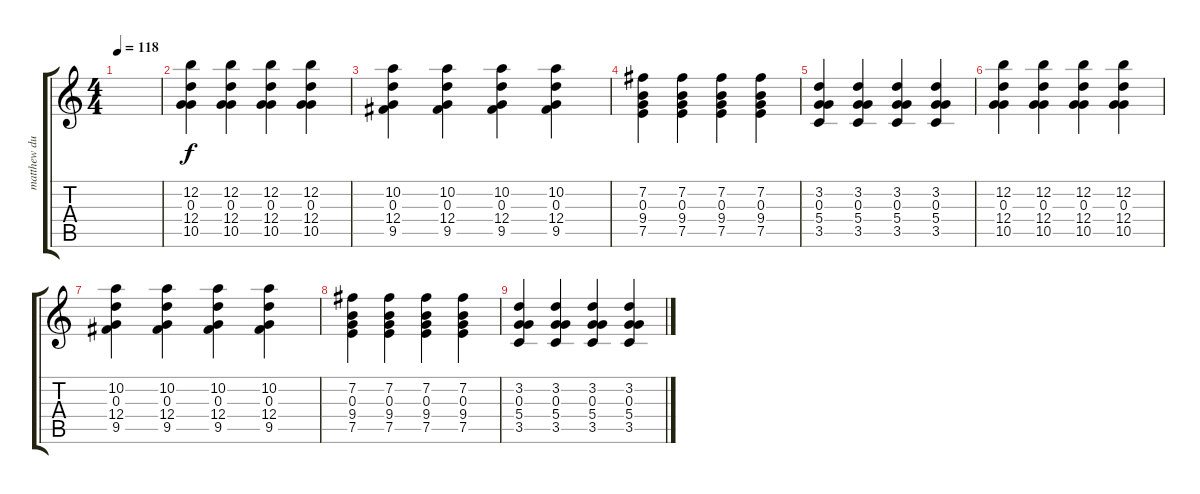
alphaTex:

\track ("matthew dub" "matthew du") {instrument electricguitarjazz}
\staff {score tabs}
\tuning (E4 B3 G3 D3 A2 E2) {hide}
\ts (4 4)
\tempo 118
\clef g2
\ks c
|
(12.2 0.3 12.4 10.5).4 (12.2 0.3 12.4 10.5).4 (12.2 0.3 12.4 10.5).4 (12.2 0.3 12.4 10.5).4 |
(10.2 0.3 12.4 9.5).4 (10.2 0.3 12.4 9.5).4 (10.2 0.3 12.4 9.5).4 (10.2 0.3 12.4 9.5).4 |
(7.2 0.3 9.4 7.5).4 (7.2 0.3 9.4 7.5).4 (7.2 0.3 9.4 7.5).4 (7.2 0.3 9.4 7.5).4 |
(3.2 0.3 5.4 3.5).4 (3.2 0.3 5.4 3.5).4 (3.2 0.3 5.4 3.5).4 (3.2 0.3 5.4 3.5).4 |
(12.2 0.3 12.4 10.5).4 (12.2 0.3 12.4 10.5).4 (12.2 0.3 12.4 10.5).4 (12.2 0.3 12.4 10.5).4 |
(10.2 0.3 12.4 9.5).4 (10.2 0.3 12.4 9.5).4 (10.2 0.3 12.4 9.5).4 (10.2 0.3 12.4 9.5).4 |
(7.2 0.3 9.4 7.5).4 (7.2 0.3 9.4 7.5).4 (7.2 0.3 9.4 7.5).4 (7.2 0.3 9.4 7.5).4 |
(3.2 0.3 5.4 3.5).4 (3.2 0.3 5.4 3.5).4 (3.2 0.3 5.4 3.5).4 (3.2 0.3 5.4 3.5).4
